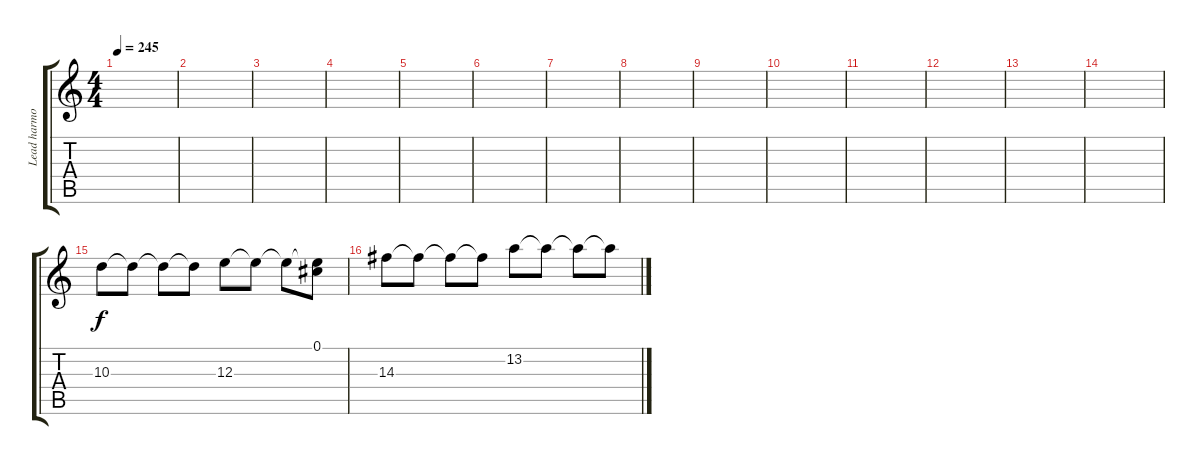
\track ("Lead harmony low" "Lead harmo") {instrument distortionguitar}
\staff {score tabs}
\tuning (Db4 Ab3 E3 B2 Gb2 B1) {hide}
\ts (4 4)
\tempo 245
\clef g2
\ks c
|
|
|
|
|
|
|
|
|
|
|
|
|
|
10.3.8 10.3{t}.8 10.3{t}.8 10.3{t}.8 12.3.8 12.3{t}.8 12.3{t}.8 (0.1 12.3{t}).8 |
14.3.8 14.3{t}.8 14.3{t}.8 14.3{t}.8 13.2.8 13.2{t}.8 13.2{t}.8 13.2{t}.8
